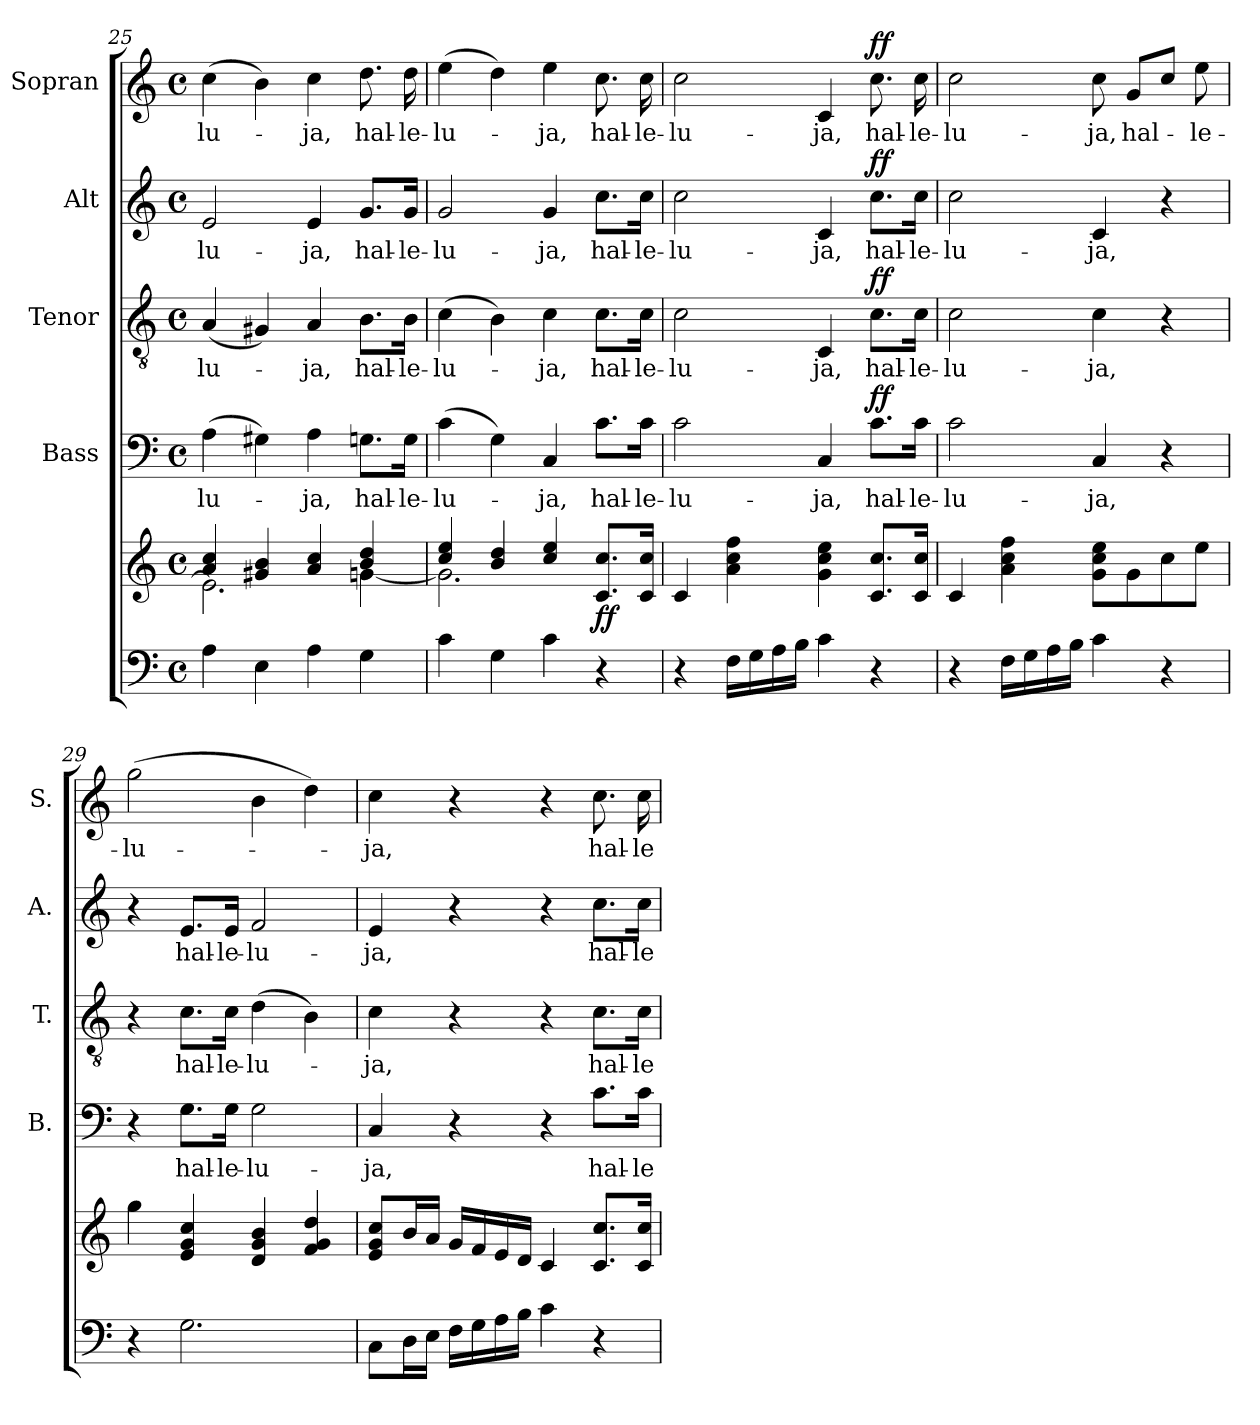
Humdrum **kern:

**kern	**kern	**dynam	**kern	**text	**dynam	**kern	**text	**dynam	**kern	**text	**dynam	**kern	**text	**dynam
*part5	*part5	*part5	*part4	*part4	*part4	*part3	*part3	*part3	*part2	*part2	*part2	*part1	*part1	*part1
*staff6	*staff5	*staff5/6	*staff4	*staff4	*staff4	*staff3	*staff3	*staff3	*staff2	*staff2	*staff2	*staff1	*staff1	*staff1
*	*	*	*I"Bass	*	*	*I"Tenor	*	*	*I"Alt	*	*	*I"Sopran	*	*
*	*	*	*I'B.	*	*	*I'T.	*	*	*I'A.	*	*	*I'S.	*	*
*clefF4	*clefG2	*	*clefF4	*	*	*clefGv2	*	*	*clefG2	*	*	*clefG2	*	*
*k[]	*k[]	*	*k[]	*	*	*k[]	*	*	*k[]	*	*	*k[]	*	*
*C:	*C:	*	*C:	*	*	*C:	*	*	*C:	*	*	*C:	*	*
*M4/4	*M4/4	*	*M4/4	*	*	*M4/4	*	*	*M4/4	*	*	*M4/4	*	*
*met(c)	*met(c)	*	*met(c)	*	*	*met(c)	*	*	*met(c)	*	*	*met(c)	*	*
=25	=25	=25	=25	=25	=25	=25	=25	=25	=25	=25	=25	=25	=25	=25
*	*^	*	*	*	*	*	*	*	*	*	*	*	*	*
!	!	!	!	!	!LO:LY:b	!	!	!LO:LY:b	!	!	!LO:LY:b	!	!	!LO:LY:b	!
4A\	4a/ 4cc/	2.e\]	.	(>4A\	-lu-	.	(<4A/	-lu-	.	2e/	-lu-	.	(>4cc\	-lu-	.
4E\	4g#X/ 4b/	.	.	4G#X\)	.	.	4G#X/)	.	.	.	.	.	4b\)	.	.
!	!	!	!	!	!LO:LY:b	!	!	!LO:LY:b	!	!	!LO:LY:b	!	!	!LO:LY:b	!
4A\	4a/ 4cc/	.	.	4A\	-ja,	.	4A/	-ja,	.	4e/	-ja,	.	4cc\	-ja,	.
!	!	!	!	!	!LO:LY:b	!	!	!LO:LY:b	!	!	!LO:LY:b	!	!	!LO:LY:b	!
4G\	4b/ 4dd/	[<4gn\	.	8.Gn\L	hal-	.	8.B\L	hal-	.	8.g/L	hal-	.	8.dd\	hal-	.
!	!	!	!	!	!LO:LY:b	!	!	!LO:LY:b	!	!	!LO:LY:b	!	!	!LO:LY:b	!
.	.	.	.	16G\Jk	-le-	.	16B\Jk	-le-	.	16g/Jk	-le-	.	16dd\	-le-	.
=26	=26	=26	=26	=26	=26	=26	=26	=26	=26	=26	=26	=26	=26	=26	=26
!	!	!	!	!	!LO:LY:b	!	!	!LO:LY:b	!	!	!LO:LY:b	!	!	!LO:LY:b	!
4c\	4cc/ 4ee/	2.g\]	.	(>4c\	-lu-	.	(>4c\	-lu-	.	2g/	-lu-	.	(>4ee\	-lu-	.
4G\	4b/ 4dd/	.	.	4G\)	.	.	4B\)	.	.	.	.	.	4dd\)	.	.
!	!	!	!	!	!LO:LY:b	!	!	!LO:LY:b	!	!	!LO:LY:b	!	!	!LO:LY:b	!
4c\	4cc/ 4ee/	.	.	4C/	-ja,	.	4c\	-ja,	.	4g/	-ja,	.	4ee\	-ja,	.
!	!	!	!LO:DY:b	!	!LO:LY:b	!	!	!LO:LY:b	!	!	!LO:LY:b	!	!	!LO:LY:b	!
4r	8.c/ 8.cc/L	4ryy	ff	8.c\L	hal-	.	8.c\L	hal-	.	8.cc\L	hal-	.	8.cc\	hal-	.
!	!	!	!	!	!LO:LY:b	!	!	!LO:LY:b	!	!	!LO:LY:b	!	!	!LO:LY:b	!
.	16c/ 16cc/Jk	.	.	16c\Jk	-le-	.	16c\Jk	-le-	.	16cc\Jk	-le-	.	16cc\	-le-	.
*	*v	*v	*	*	*	*	*	*	*	*	*	*	*	*	*
!!LO:PB:g=z
=27	=27	=27	=27	=27	=27	=27	=27	=27	=27	=27	=27	=27	=27	=27
!	!	!	!	!LO:LY:b	!	!	!LO:LY:b	!	!	!LO:LY:b	!	!	!LO:LY:b	!
4r	4c/	.	2c\	-lu-	.	2c\	-lu-	.	2cc\	-lu-	.	2cc\	-lu-	.
16F\LL	4a\ 4cc\ 4ff\	.	.	.	.	.	.	.	.	.	.	.	.	.
16G\	.	.	.	.	.	.	.	.	.	.	.	.	.	.
16A\	.	.	.	.	.	.	.	.	.	.	.	.	.	.
16B\JJ	.	.	.	.	.	.	.	.	.	.	.	.	.	.
!	!	!	!	!LO:LY:b	!	!	!LO:LY:b	!	!	!LO:LY:b	!	!	!LO:LY:b	!
4c\	4g\ 4cc\ 4ee\	.	4C/	-ja,	.	4C/	-ja,	.	4c/	-ja,	.	4c/	-ja,	.
!	!	!	!	!LO:LY:b	!LO:DY:a	!	!LO:LY:b	!LO:DY:a	!	!LO:LY:b	!LO:DY:a	!	!LO:LY:b	!LO:DY:a
4r	8.c/ 8.cc/L	.	8.c\L	hal-	ff	8.c\L	hal-	ff	8.cc\L	hal-	ff	8.cc\	hal-	ff
!	!	!	!	!LO:LY:b	!	!	!LO:LY:b	!	!	!LO:LY:b	!	!	!LO:LY:b	!
.	16c/ 16cc/Jk	.	16c\Jk	-le-	.	16c\Jk	-le-	.	16cc\Jk	-le-	.	16cc\	-le-	.
=28	=28	=28	=28	=28	=28	=28	=28	=28	=28	=28	=28	=28	=28	=28
!	!	!	!	!LO:LY:b	!	!	!LO:LY:b	!	!	!LO:LY:b	!	!	!LO:LY:b	!
4r	4c/	.	2c\	-lu-	.	2c\	-lu-	.	2cc\	-lu-	.	2cc\	-lu-	.
16F\LL	4a\ 4cc\ 4ff\	.	.	.	.	.	.	.	.	.	.	.	.	.
16G\	.	.	.	.	.	.	.	.	.	.	.	.	.	.
16A\	.	.	.	.	.	.	.	.	.	.	.	.	.	.
16B\JJ	.	.	.	.	.	.	.	.	.	.	.	.	.	.
!	!	!	!	!LO:LY:b	!	!	!LO:LY:b	!	!	!LO:LY:b	!	!	!LO:LY:b	!
4c\	8g\ 8cc\ 8ee\L	.	4C/	-ja,	.	4c\	-ja,	.	4c/	-ja,	.	8cc\	-ja,	.
!	!	!	!	!	!	!	!	!	!	!	!	!	!LO:LY:b	!
.	8g\	.	.	.	.	.	.	.	.	.	.	8g/L	hal-	.
4r	8cc\	.	4r	.	.	4r	.	.	4r	.	.	8cc/J	.	.
!	!	!	!	!	!	!	!	!	!	!	!	!	!LO:LY:b	!
.	8ee\J	.	.	.	.	.	.	.	.	.	.	8ee\	-le-	.
=29	=29	=29	=29	=29	=29	=29	=29	=29	=29	=29	=29	=29	=29	=29
!	!	!	!	!	!	!	!	!	!	!	!	!	!LO:LY:b	!
4r	4gg\	.	4r	.	.	4r	.	.	4r	.	.	(>2gg\	-lu-	.
!	!	!	!	!LO:LY:b	!	!	!LO:LY:b	!	!	!LO:LY:b	!	!	!	!
2.G\	4e/ 4g/ 4cc/	.	8.G\L	hal-	.	8.c\L	hal-	.	8.e/L	hal-	.	.	.	.
!	!	!	!	!LO:LY:b	!	!	!LO:LY:b	!	!	!LO:LY:b	!	!	!	!
.	.	.	16G\Jk	-le-	.	16c\Jk	-le-	.	16e/Jk	-le-	.	.	.	.
!	!	!	!	!LO:LY:b	!	!	!LO:LY:b	!	!	!LO:LY:b	!	!	!	!
.	4d/ 4g/ 4b/	.	2G\	-lu-	.	(>4d\	-lu-	.	2f/	-lu-	.	4b\	.	.
.	4f/ 4g/ 4dd/	.	.	.	.	4B\)	.	.	.	.	.	4dd\)	.	.
=30	=30	=30	=30	=30	=30	=30	=30	=30	=30	=30	=30	=30	=30	=30
!	!	!	!	!LO:LY:b	!	!	!LO:LY:b	!	!	!LO:LY:b	!	!	!LO:LY:b	!
8C\L	8e/ 8g/ 8cc/L	.	4C/	-ja,	.	4c\	-ja,	.	4e/	-ja,	.	4cc\	-ja,	.
16D\L	16b/L	.	.	.	.	.	.	.	.	.	.	.	.	.
16E\JJ	16a/JJ	.	.	.	.	.	.	.	.	.	.	.	.	.
16F\LL	16g/LL	.	4r	.	.	4r	.	.	4r	.	.	4r	.	.
16G\	16f/	.	.	.	.	.	.	.	.	.	.	.	.	.
16A\	16e/	.	.	.	.	.	.	.	.	.	.	.	.	.
16B\JJ	16d/JJ	.	.	.	.	.	.	.	.	.	.	.	.	.
4c\	4c/	.	4r	.	.	4r	.	.	4r	.	.	4r	.	.
!	!	!	!	!LO:LY:b	!	!	!LO:LY:b	!	!	!LO:LY:b	!	!	!LO:LY:b	!
4r	8.c/ 8.cc/L	.	8.c\L	hal-	.	8.c\L	hal-	.	8.cc\L	hal-	.	8.cc\	hal-	.
!	!	!	!	!LO:LY:b	!	!	!LO:LY:b	!	!	!LO:LY:b	!	!	!LO:LY:b	!
.	16c/ 16cc/Jk	.	16c\Jk	-le-	.	16c\Jk	-le-	.	16cc\Jk	-le-	.	16cc\	-le-	.
=	=	=	=	=	=	=	=	=	=	=	=	=	=	=
*-	*-	*-	*-	*-	*-	*-	*-	*-	*-	*-	*-	*-	*-	*-
